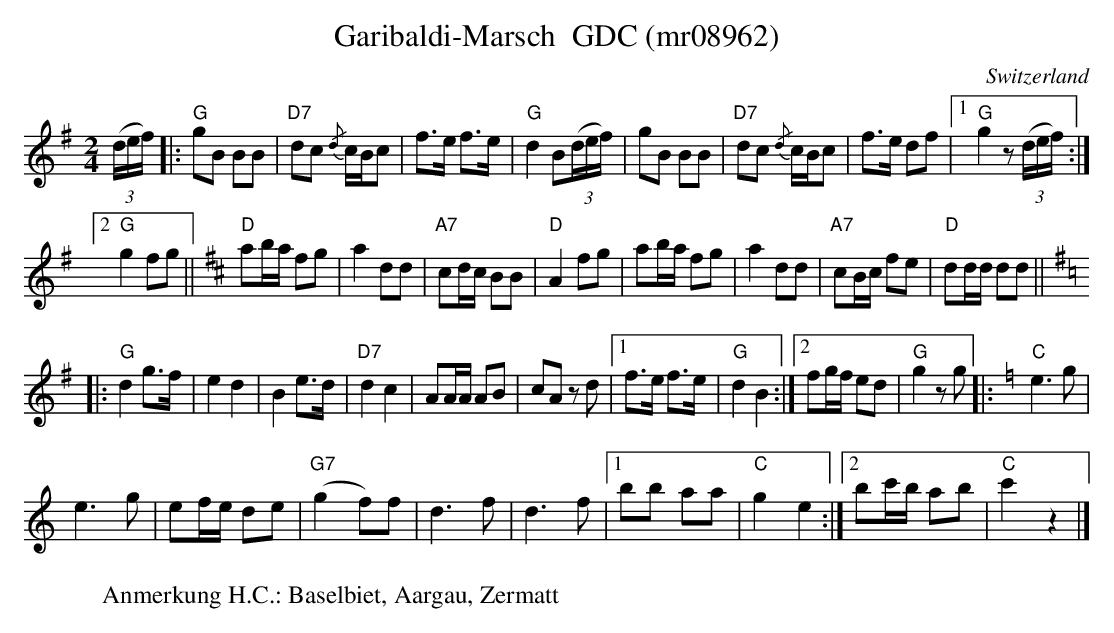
X:1
T: Garibaldi-Marsch  GDC (mr08962)
M:2/4
L:1/8
O:Switzerland
K:G major
((3d/e/f/) |: "G"gB BB | "D7"dc {/d}c/B/c | f>e f>e | "G"d2 B((3d/e/f/) | gB BB | "D7"dc {/d}c/B/c | f>e df |1 "G"g2z((3d/e/f/)  :|2
"G"g2fg || [K:D] "D"ab/a/ fg | a2 dd | "A7"cd/c/ BB | "D"A2 fg | ab/a/ fg | a2 dd | "A7"cB/c/ fe | "D"dd/d/ dd || [K:G]
|: "G"d2 g>f | e2d2 | B2 e>d | "D7"d2c2 | AA/A/ AB | cA zd |1 f>e f>e | "G"d2B2 :|2 fg/f/ ed | "G"g2zg |: [K:C] "C"e3g |
e3g | ef/e/ de | ("G7"g2f)f | d3f | d3f |1 bb aa | "C"g2e2 :|2 bc'/b/ ab | "C"c'2z2 |]
W: Anmerkung H.C.: Baselbiet, Aargau, Zermatt
